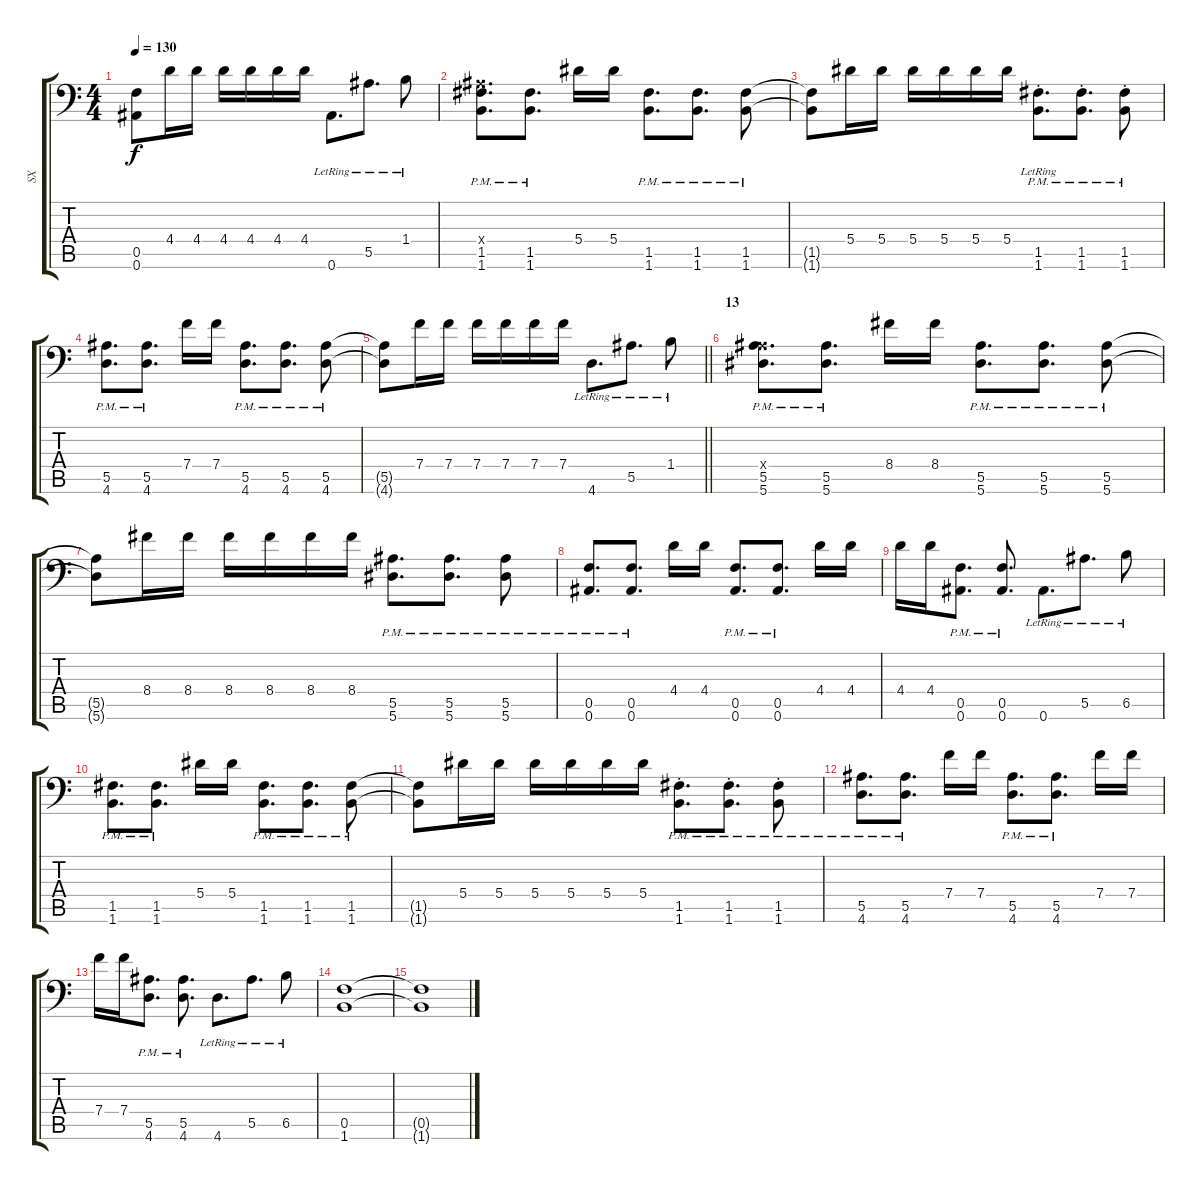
\track ("SX" "SX") {instrument distortionguitar}
\staff {score tabs}
\tuning (C4 G3 Eb3 Bb2 F2 Bb1) {hide}
\ts (4 4)
\tempo 130
\clef f4
\ks c
(0.5{t} 0.6{t}).8{dy f} 4.4.16 4.4.16 4.4.16 4.4.16 4.4.16 4.4.16 0.6{lr}.8{d} 5.5{lr}.8{d} 1.4{lr}.8 |
(0.4{x} 1.5{pm} 1.6{pm}).8{d} (1.5{pm} 1.6{pm}).8{d} 5.4.16 5.4.16 (1.5{pm} 1.6{pm}).8{d} (1.5{pm} 1.6{pm}).8{d} (1.5{pm} 1.6{pm}).8 |
(1.5{t} 1.6{t}).8 5.4.16 5.4.16 5.4.16 5.4.16 5.4.16 5.4.16 (1.5{pm st} 1.6{pm st lr}).8{d} (1.5{pm st} 1.6{pm st}).8{d} (1.5{pm st} 1.6{pm st}).8 |
(5.5{pm} 4.6{pm}).8{d} (5.5{pm} 4.6{pm}).8{d} 7.4.16 7.4.16 (5.5{pm} 4.6{pm}).8{d} (5.5{pm} 4.6{pm}).8{d} (5.5{pm} 4.6{pm}).8 |
\barLineRight lightlight
(5.5{t} 4.6{t}).8 7.4.16 7.4.16 7.4.16 7.4.16 7.4.16 7.4.16 4.6{lr}.8{d} 5.5{lr}.8{d} 1.4{lr}.8 |
\section ("" "13")
(0.4{x} 5.5{pm} 5.6{pm}).8{d} (5.5{pm} 5.6{pm}).8{d} 8.4.16 8.4.16 (5.5{pm} 5.6{pm}).8{d} (5.5{pm} 5.6{pm}).8{d} (5.5{pm} 5.6{pm}).8 |
(5.5{t} 5.6{t}).8 8.4.16 8.4.16 8.4.16 8.4.16 8.4.16 8.4.16 (5.5{pm} 5.6{pm}).8{d} (5.5{pm} 5.6{pm}).8{d} (5.5{pm} 5.6{pm}).8 |
(0.5{pm} 0.6{pm}).8{d} (0.5{pm} 0.6{pm}).8{d} 4.4.16 4.4.16 (0.5{pm} 0.6{pm}).8{d} (0.5{pm} 0.6{pm}).8{d} 4.4.16 4.4.16 |
4.4.16 4.4.16 (0.5{pm} 0.6{pm}).8{d} (0.5{pm} 0.6{pm}).8{d} 0.6{lr}.8{d} 5.5{lr}.8{d} 6.5{lr}.8 |
(1.5{pm} 1.6{pm}).8{d} (1.5{pm} 1.6{pm}).8{d} 5.4.16 5.4.16 (1.5{pm} 1.6{pm}).8{d} (1.5{pm} 1.6{pm}).8{d} (1.5{pm} 1.6{pm}).8 |
(1.5{t} 1.6{t}).8 5.4.16 5.4.16 5.4.16 5.4.16 5.4.16 5.4.16 (1.5{pm} 1.6{pm st}).8{d} (1.5{pm st} 1.6{pm}).8{d} (1.5{pm st} 1.6{pm}).8 |
(5.5{pm} 4.6{pm}).8{d} (5.5{pm} 4.6{pm}).8{d} 7.4.16 7.4.16 (5.5{pm} 4.6{pm}).8{d} (5.5{pm} 4.6{pm}).8{d} 7.4.16 7.4.16 |
7.4.16 7.4.16 (5.5{pm} 4.6{pm}).8{d} (5.5{pm} 4.6{pm}).8{d} 4.6{lr}.8{d} 5.5{lr}.8{d} 6.5{lr}.8 |
(0.5 1.6).1{volume 0} |
(0.5{t} 1.6{t}).1
